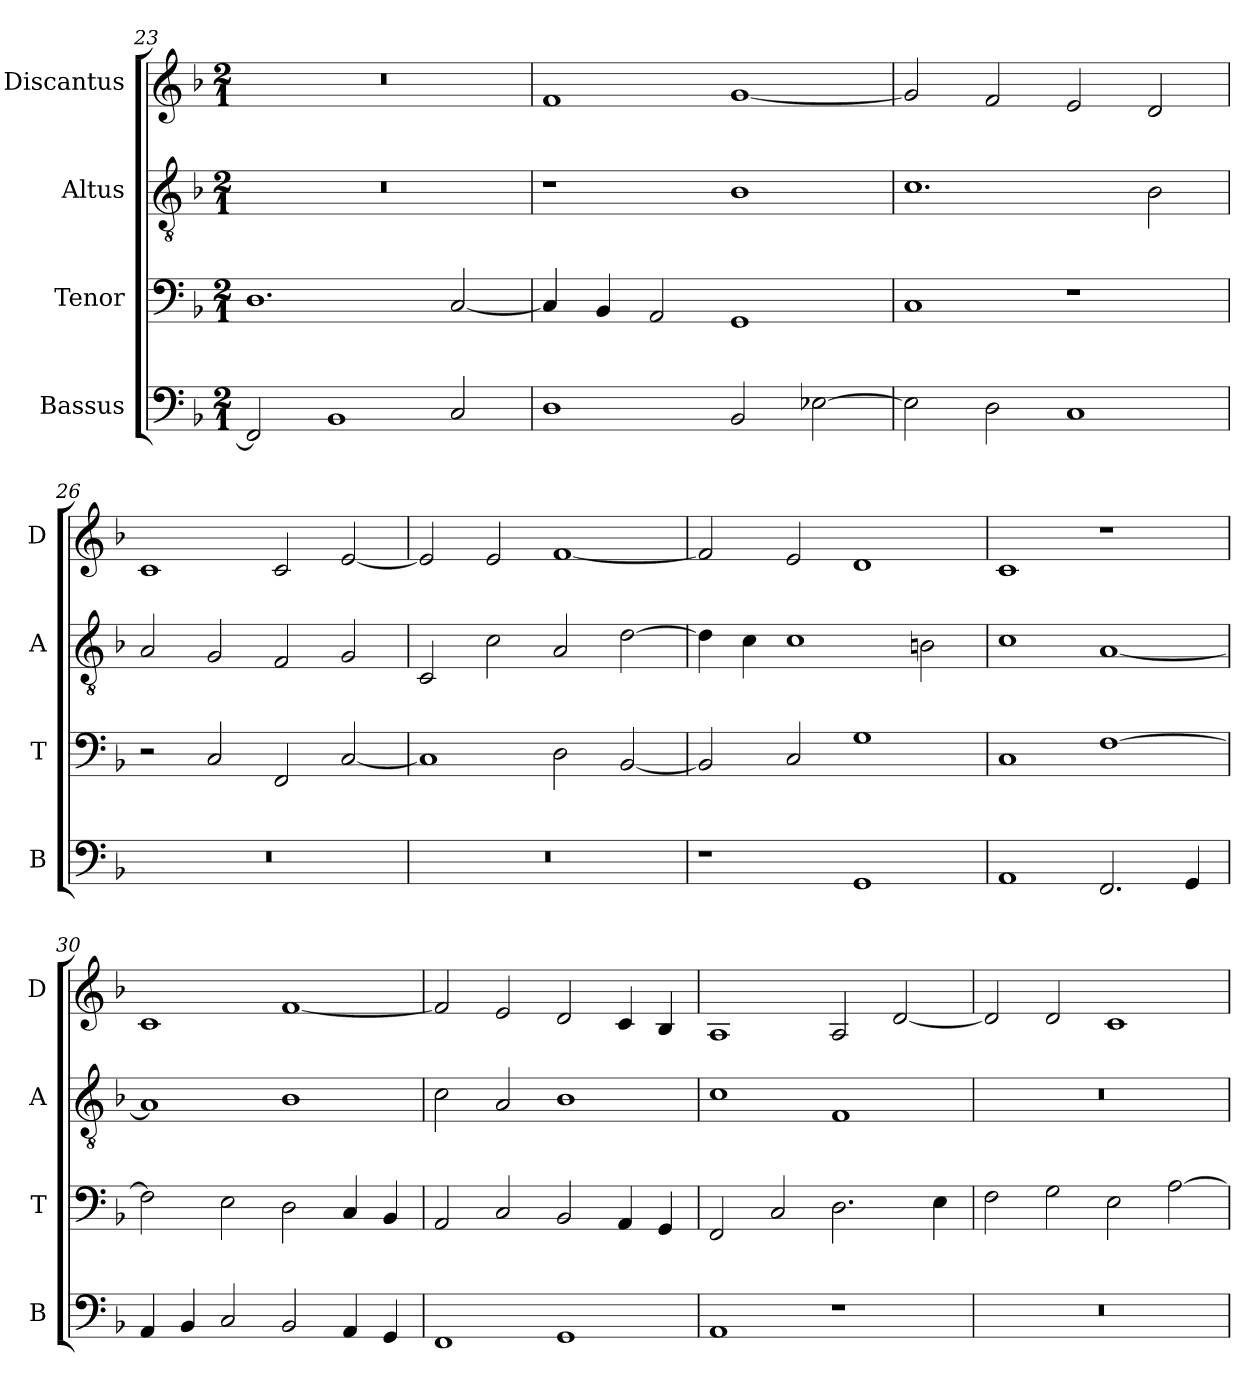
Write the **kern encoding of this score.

**kern	**kern	**kern	**kern
*part4	*part3	*part2	*part1
*staff4	*staff3	*staff2	*staff1
*I"Bassus	*I"Tenor	*I"Altus	*I"Discantus
*I'B	*I'T	*I'A	*I'D
*clefF4	*clefF4	*clefGv2	*clefG2
*k[b-]	*k[b-]	*k[b-]	*k[b-]
*M2/1	*M2/1	*M2/1	*M2/1
=23	=23	=23	=23
2FF/]	1.D	0r	0r
1BB-	.	.	.
2C/	[2C/	.	.
=24	=24	=24	=24
1D	4C/]	1r	1f
.	4BB-/	.	.
.	2AA/	.	.
2BB-/	1GG	1B-	[1g
[2E-X\	.	.	.
=25	=25	=25	=25
2E-\]	1C	1.c	2g/]
2D\	.	.	2f/
1C	1r	.	2e/
.	.	2B-\	2d/
=26	=26	=26	=26
0r	2r	2A/	1c
.	2C/	2G/	.
.	2FF/	2F/	2c/
.	[2C/	2G/	[2e/
=27	=27	=27	=27
0r	1C]	2C/	2e/]
.	.	2c\	2e/
.	2D\	2A/	[1f
.	[2BB-/	[2d\	.
=28	=28	=28	=28
1r	2BB-/]	4d\]	2f/]
.	.	4c\	.
.	2C/	1c	2e/
1GG	1G	.	1d
.	.	2Bn\	.
=29	=29	=29	=29
1AA	1C	1c	1c
2.FF/	[1F	[1A	1r
4GG/	.	.	.
=30	=30	=30	=30
4AA/	2F\]	1A]	1c
4BB-/	.	.	.
2C/	2E\	.	.
2BB-/	2D\	1B-	[1f
4AA/	4C/	.	.
4GG/	4BB-/	.	.
=31	=31	=31	=31
1FF	2AA/	2c\	2f/]
.	2C/	2A/	2e/
1GG	2BB-/	1B-	2d/
.	4AA/	.	4c/
.	4GG/	.	4B-/
=32	=32	=32	=32
1AA	2FF/	1c	1A
.	2C/	.	.
1r	2.D\	1F	2A/
.	.	.	[2d/
.	4E\	.	.
=33	=33	=33	=33
0r	2F\	0r	2d/]
.	2G\	.	2d/
.	2E\	.	1c
.	[2A\	.	.
=	=	=	=
*-	*-	*-	*-
